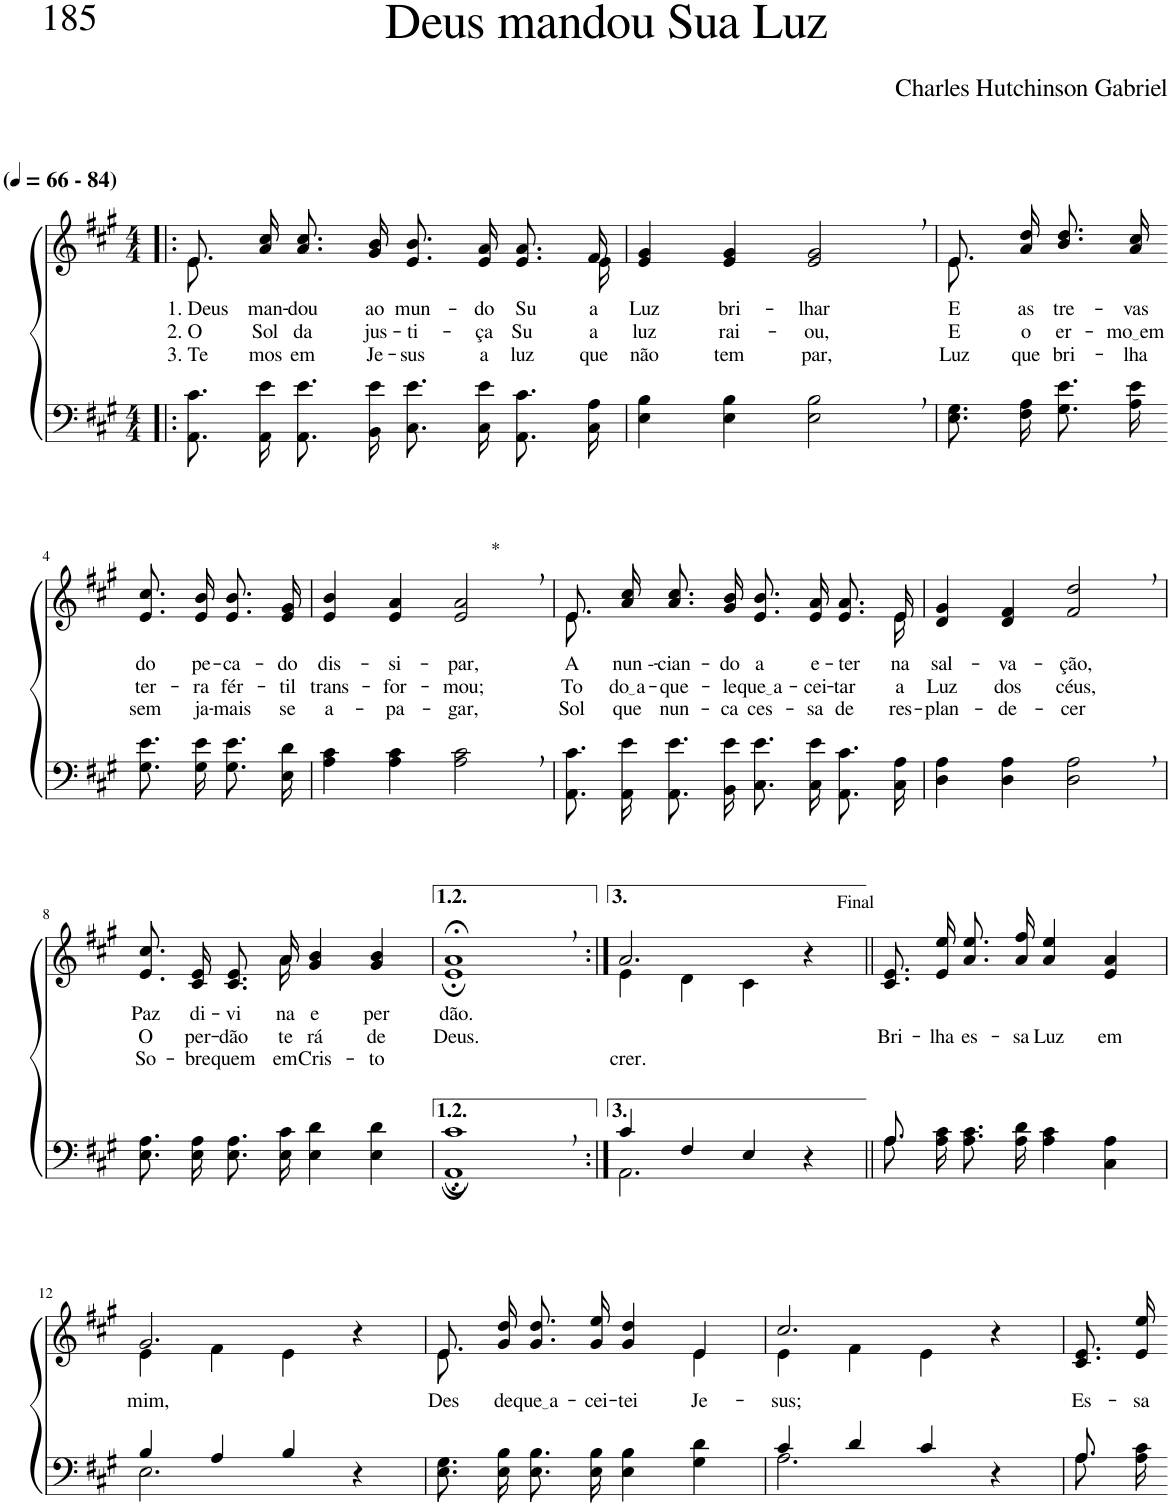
**kern	**kern	**text	**text	**text
*part2	*part1	*part1	*part1	*part1
*staff2	*staff1	*staff1	*staff1	*staff1
*I"Parte III e IV	*I"Parte I e II	*	*	*
*clefF4	*clefG2	*	*	*
*Trd1c2	*Trd1c2	*	*	*
*k[f#c#g#]	*k[f#c#g#]	*	*	*
*M4/4	*M4/4	*	*	*
*MM66	*MM66	*	*	*
=1!|:	=1!|:	=1!|:	=1!|:	=1!|:
*	*^	*	*	*
!	!LO:TX:a:B:t=(	!	!	!	!
!	!LO:TX:a:B:t=- 84)	!	!	!	!
!	!	!	!LO:LY:b	!LO:LY:b	!LO:LY:b
8.AA\ 8.c#\L	8.e/L	8.e\L	1. Deus	2. O	3. Te-
!	!	!	!LO:LY:b	!LO:LY:b	!LO:LY:b
16AA\ 16e\Jk	16a/ 16cc#/Jk	2.ryy	man-	Sol	-mos
!	!	!	!LO:LY:b	!LO:LY:b	!LO:LY:b
8.AA\ 8.e\L	8.a/ 8.cc#/L	.	-dou	da	em
!	!	!	!LO:LY:b	!LO:LY:b	!LO:LY:b
16BB\ 16e\Jk	16g#/ 16b/Jk	.	ao	jus-	Je-
!	!	!	!LO:LY:b	!LO:LY:b	!LO:LY:b
8.C#\ 8.e\L	8.e/ 8.b/L	.	mun-	-ti-	-sus
!	!	!	!LO:LY:b	!LO:LY:b	!LO:LY:b
16C#\ 16e\Jk	16e/ 16a/Jk	.	-do	-ça	a
!	!	!	!LO:LY:b	!LO:LY:b	!LO:LY:b
8.AA\ 8.c#\L	8.e/ 8.a/L	.	Su-	Su	luz
!	!	!	!LO:LY:b	!LO:LY:b	!LO:LY:b
16C#\ 16A\Jk	16f#/Jk	16e\Jk	-a	a	que
=2	=2	=2	=2	=2	=2
!	!	!	!LO:LY:b	!LO:LY:b	!LO:LY:b
*	*v	*v	*	*	*
4E\ 4B\	4e/ 4g#/	Luz	luz	não
!	!	!LO:LY:b	!LO:LY:b	!LO:LY:b
4E\ 4B\	4e/ 4g#/	bri-	rai-	tem
!	!	!LO:LY:b	!LO:LY:b	!LO:LY:b
2E\, 2B\,	2e/, 2g#/,	-lhar	-ou,	par,
=3	=3	=3	=3	=3
*	*^	*	*	*
!	!	!	!LO:LY:b	!LO:LY:b	!LO:LY:b
8.E\ 8.G#\L	8.e/L	8.e\	E	E	Luz
!	!	!	!LO:LY:b	!LO:LY:b	!LO:LY:b
16F#\ 16A\Jk	16a/ 16dd/Jk	4ryy	as	o	que
!	!	!	!LO:LY:b	!LO:LY:b	!LO:LY:b
8.G#\ 8.e\L	8.b\ 8.dd\L	.	tre-	er-	bri-
!	!	!	!LO:LY:b	!LO:LY:b	!LO:LY:b
16A\ 16e\Jk	16a\ 16cc#\Jk	16ryy	-vas	mo em	-lha
!!LO:LB:g=z
=4-	=4-	=4-	=4-	=4-	=4-
!	!	!	!LO:LY:b	!LO:LY:b	!LO:LY:b
*	*v	*v	*	*	*
8.G#\ 8.e\L	8.e/ 8.cc#/L	do	ter-	sem
!	!	!LO:LY:b	!LO:LY:b	!LO:LY:b
16G#\ 16e\Jk	16e/ 16b/Jk	pe-	-ra	ja-
!	!	!LO:LY:b	!LO:LY:b	!LO:LY:b
8.G#\ 8.e\L	8.e/ 8.b/L	-ca-	fér-	-mais
!	!	!LO:LY:b	!LO:LY:b	!LO:LY:b
16E\ 16d\Jk	16e/ 16g#/Jk	-do	-til	se
=5	=5	=5	=5	=5
!	!	!LO:LY:b	!LO:LY:b	!LO:LY:b
4A\ 4c#\	4e/ 4b/	dis-	trans-	a-
!	!	!LO:LY:b	!LO:LY:b	!LO:LY:b
4A\ 4c#\	4e/ 4a/	-si-	-for-	-pa-
!	!LO:TX:a:t=*	!	!	!
!	!	!LO:LY:b	!LO:LY:b	!LO:LY:b
2A\, 2c#\,	2e/, 2a/,	-par,	-mou;	-gar,
=6	=6	=6	=6	=6
*	*^	*	*	*
!	!	!	!LO:LY:b	!LO:LY:b	!LO:LY:b
8.AA\ 8.c#\L	8.e/L	8.e\L	A-	To-	Sol
!	!	!	!LO:LY:b	!LO:LY:b	!LO:LY:b
16AA\ 16e\Jk	16a/ 16cc#/Jk	2.ryy	-nun --	do a	que
!	!	!	!LO:LY:b	!LO:LY:b	!LO:LY:b
8.AA\ 8.e\L	8.a/ 8.cc#/L	.	-cian-	-que-	nun-
!	!	!	!LO:LY:b	!LO:LY:b	!LO:LY:b
16BB\ 16e\Jk	16g#/ 16b/Jk	.	-do	-le	-ca
!	!	!	!LO:LY:b	!LO:LY:b	!LO:LY:b
8.C#\ 8.e\L	8.e/ 8.b/L	.	a	que a	ces-
!	!	!	!LO:LY:b	!LO:LY:b	!LO:LY:b
16C#\ 16e\Jk	16e/ 16a/Jk	.	e-	-cei-	-sa
!	!	!	!LO:LY:b	!LO:LY:b	!LO:LY:b
8.AA\ 8.c#\L	8.e/ 8.a/L	.	-ter-	-tar	de
!	!	!	!LO:LY:b	!LO:LY:b	!LO:LY:b
16C#\ 16A\Jk	16e/Jk	16e\Jk	-na	a	res-
=7	=7	=7	=7	=7	=7
!	!	!	!LO:LY:b	!LO:LY:b	!LO:LY:b
*	*v	*v	*	*	*
4D\ 4A\	4d/ 4g#/	sal-	Luz	-plan-
!	!	!LO:LY:b	!LO:LY:b	!LO:LY:b
4D\ 4A\	4d/ 4f#/	-va-	dos	-de-
!	!	!LO:LY:b	!LO:LY:b	!LO:LY:b
2D\, 2A\,	2f#/, 2dd/,	-ção,	céus,	-cer
!!LO:LB:g=z
=8	=8	=8	=8	=8
*	*^	*	*	*
!	!	!	!LO:LY:b	!LO:LY:b	!LO:LY:b
8.E\ 8.A\L	4..ryy	8.e/ 8.cc#/L	Paz	O	So-
!	!	!	!LO:LY:b	!LO:LY:b	!LO:LY:b
16E\ 16A\Jk	.	16c#/ 16e/Jk	di-	per-	-bre
!	!	!	!LO:LY:b	!LO:LY:b	!LO:LY:b
8.E\ 8.A\L	.	8.c#/ 8.e/L	-vi-	-dão	quem
!	!	!	!LO:LY:b	!LO:LY:b	!
!	!	!	!	!	!LO:LY:b
16E\ 16c#\Jk	16a\	16a/Jk	.	.	em
!	!	!	!LO:LY:b	!LO:LY:b	!LO:LY:b
4E\ 4d\	2ryy	4g#/ 4b/	e	-rá	Cris-
!	!	!	!LO:LY:b	!LO:LY:b	!LO:LY:b
4E\ 4d\	.	4g#/ 4b/	per-	de	-to
=9	=9	=9	=9	=9	=9
*^	*	*	*	*	*
!	!	!	!	!LO:LY:b	!LO:LY:b	!
1c#;,	1AA;	1a;<,	1e;	-dão.	Deus.	.
=10:|!	=10:|!	=10:|!	=10:|!	=10:|!	=10:|!	=10:|!
!	!	!	!	!	!	!LO:LY:b
4c#/	2.AA\	2.a/	4e\	.	.	crer.
4F#/	.	.	4d\	.	.	.
4E/	.	.	4c#\	.	.	.
!	!	!LO:TX:a:t=Final	!	!	!	!
4r	4ryy	4r	4ryy	.	.	.
=11||	=11||	=11||	=11||	=11||	=11||	=11||
!	!	!	!	!	!LO:LY:b	!
*	*	*v	*v	*	*	*
8.A\L	8.A/	8.c#/ 8.e/L	.	Bri-	.
!	!	!	!	!LO:LY:b	!
16A\ 16c#\Jk	2ryy	16e/ 16ee/Jk	.	-lha	.
!	!	!	!	!LO:LY:b	!
8.A\ 8.c#\L	.	8.a\ 8.ee\L	.	es-	.
!	!	!	!	!LO:LY:b	!
16A\ 16d\Jk	.	16a\ 16ff#\Jk	.	-sa	.
!	!	!	!	!LO:LY:b	!
4A\ 4c#\	.	4a/ 4ee/	.	Luz	.
.	4ryy	.	.	.	.
!	!	!	!	!LO:LY:b	!
4C#\ 4A\	.	4e/ 4a/	.	em	.
.	16ryy	.	.	.	.
!!LO:LB:g=z
=12	=12	=12	=12	=12	=12
*	*	*^	*	*	*
!	!	!	!	!LO:LY:b	!	!
4B/	2.E\	2.g#/	4e\	mim,	.	.
4A/	.	.	4f#\	.	.	.
4B/	.	.	4e\	.	.	.
4r	4ryy	4r	4ryy	.	.	.
=13	=13	=13	=13	=13	=13	=13
!	!	!	!	!LO:LY:b	!	!
*v	*v	*	*	*	*	*
8.E\ 8.G#\L	8.e/L	8.e\	Des-	.	.
!	!	!	!LO:LY:b	!	!
16E\ 16B\Jk	16g#/ 16dd/Jk	16ryy	-de	.	.
!	!	!	!LO:LY:b	!	!
*	*v	*v	*	*	*
8.E\ 8.B\L	8.g#\ 8.dd\L	que a	.	.
!	!	!LO:LY:b	!	!
16E\ 16B\Jk	16g#\ 16ee\Jk	-cei-	.	.
!	!	!LO:LY:b	!	!
4E\ 4B\	4g#/ 4dd/	-tei	.	.
*	*^	*	*	*
!	!	!	!LO:LY:b	!	!
4G#\ 4d\	4e/	4e\	Je-	.	.
=14	=14	=14	=14	=14	=14
*^	*	*	*	*	*
!	!	!	!	!LO:LY:b	!	!
4c#/	2.A\	2.cc#/	4e\	-sus;	.	.
4d/	.	.	4f#\	.	.	.
4c#/	.	.	4e\	.	.	.
4r	4ryy	4r	4ryy	.	.	.
=15	=15	=15	=15	=15	=15	=15
!	!	!	!	!LO:LY:b	!	!
*	*	*v	*v	*	*	*
8.A\L	8.A/	8.c#/ 8.e/L	Es-	.	.
!	!	!	!LO:LY:b	!	!
16A\ 16c#\Jk	16ryy	16e/ 16ee/Jk	-sa	.	.
*v	*v	*	*	*	*
=-	=-	=-	=-	=-
*-	*-	*-	*-	*-
